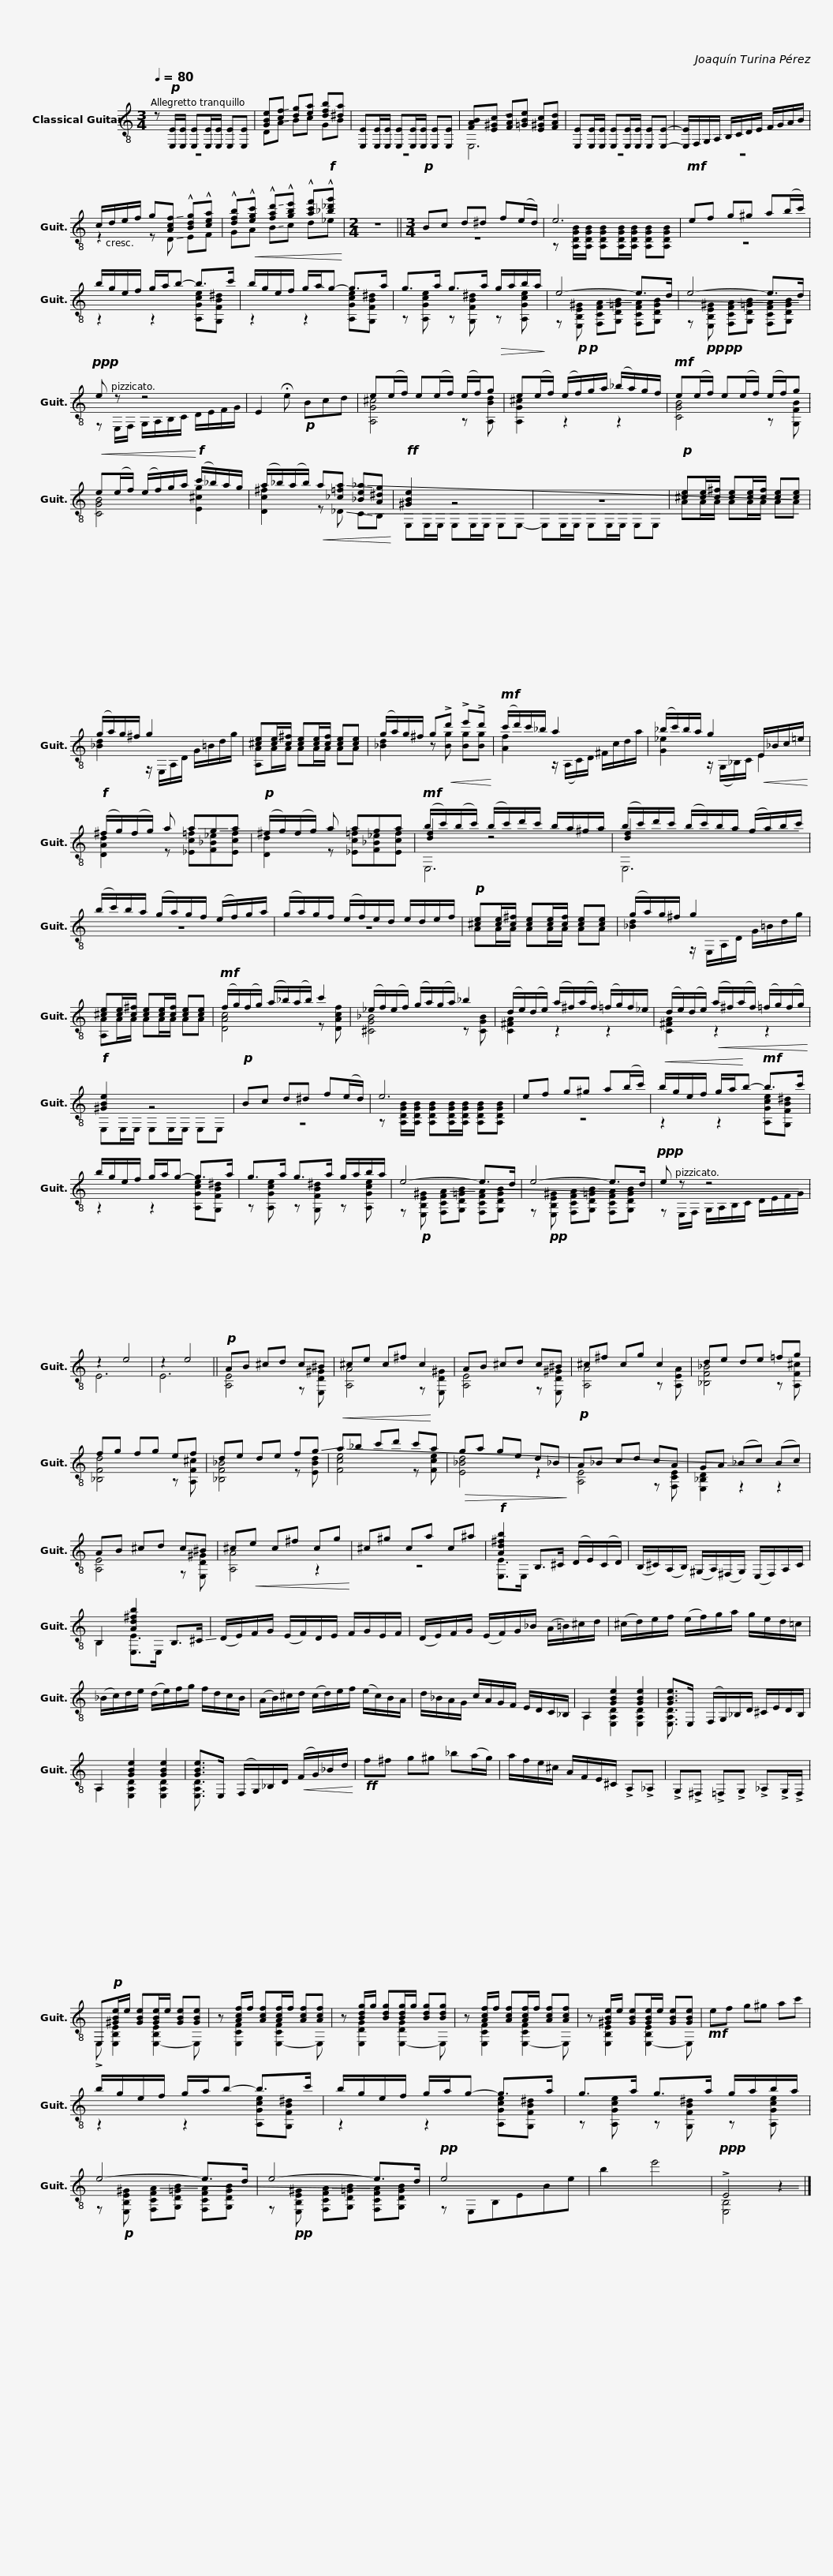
X:1
%%score ( 1 2 3 )
L:1/8
Q:1/4=80
M:3/4
I:linebreak $
K:C
V:1 treble-8
V:2 treble-8
V:3 treble-8
V:1
 z!p! [E,E]/[E,E]/ [E,E][E,E]/[E,E]/ [E,E][E,E] | [GBe]!-(![cf] !-)![dg][ea] [dfb][^da] | [E,E][E,E]/[E,E]/ [E,E][E,E]/[E,E]/ [E,E][E,E] |$ [FAB][E^Gc] !-(![FAd]!-)![=GBe] [E^Gc][FAd] | [E,E][E,E]/[E,E]/ [E,E][E,E]/[E,E]/ [E,E][E,E]- | %5
 [E,E]/F,/G,/A,/ B,/C/D/E/ F/G/A/B/ |$ c/d/e/f/ g!-(![Acf] !-)!!^![Bdg]!^![cea] | !^![dfb]!<(!!^![egc'] !-(!!^![fad']!-)!!^![gbe'] !^![ac'f']!f!!^![_b_d'g']!<)! |[M:2/4] z4 ||$[M:3/4]!p! Bc d^d f(e/d/) | %10
 e6 |!mf! ef g^g a(b/c'/) |$ b/g/e/f/ g/a/b- b>c' | b/g/e/f/ g/!-(!a/!-)!g- g>a | g>a g>a!>(! g/a/b/a/!>)! |$ %15
 e4- e>d | e4- e>d |!ppp! e z z4 |$ E2 !fermata!e!p! Bcd |$ e(e/f/) e(e/f/) (e/f/)g | %20
 e(e/f/) (e/f/)g/a/ (_b/a/)g/f/ |!mf! e(e/f/) e(e/f/) (e/f/)g |$!<(! e(e/f/) (e/f/)g/a/!<)!!f! (c'/_b/)a/g/ | (a/_b/)(a/b/)!<(! a!-(![_c=fa] !-(![_Be_a]!-)![A^dg]!<)! |!ff! [^GBe]2 z4 |$ %25
 z6 |!p! [^ce][ce]/[c^f]/ [ce][ce]/[cf]/ [ce][ce] | (g/a/)g/^f/ g2 x2 |$ [^ce][ce]/[c^f]/ [ce][ce]/[cf]/ [ce][ce] | (g/a/)g/^f/ g!<(!!>!d' !>!e'!>!d'!<)! | %30
!mf! (c'/d'/)c'/_b/ a2 x2 |$ (_b/c'/)b/a/ g2!<(! E/_B/c/=e/!<)! |!f! (^f/g/)(f/g/) a !-(!a!-(!g!-)!a |!p! (^f/g/)(f/g/) a aga |$!mf! (b/c'/)(b/c'/) (b/c'/)d'/c'/ b/a/^g/a/ | %35
 (b/c'/)d'/c'/ (b/c'/)b/a/ (g/a/)b/c'/ | (b/c'/)b/a/ (g/a/)g/f/ (e/f/)g/a/ |$ (g/a/)g/f/ (e/f/)e/d/ e/d/e/f/ |!p! [^ce][ce]/[c^f]/ [ce][ce]/[cf]/ [ce][ce] | (g/a/)g/^f/ g2 x2 |$ %40
 [^ce][ce]/[c^f]/ [ce][ce]/[cf]/ [ce][ce] |!mf! (f/g/)(f/g/) (a/_b/)(a/b/) c'2 | (_e/f/)(e/f/) (g/a/)(g/a/) _b2 |$ (d/e/)(d/e/) (a/^f/)(a/f/) (=f/g/)f/_e/ | (d/e/)(d/e/)!<(! (a/^f/)(a/f/) (=f/g/)(f/g/)!<)! | %45
!f! [^GBe]2 z4 |$!p! Bc d^d f(e/d/) | e6 | ef g^g a(b/c'/) |$!<(! b/g/e/f/ g/a/!<)!b-!mf! b>c' | %50
 b/g/e/f/ g/a/g- g>a | g>a g>a g/a/b/a/ |$ e4- e>d | e4- e>d |!ppp! e z z4 |$ %55
 z2 e4 | z2 e4 ||!p! AB ^cd c^B | ^ce c^f c2 | AB ^cd c^B |$ %60
 ^c^f cg c2 | de de =fg | fg fg ef |$ de de f!-(!g |!<(! !-(!a!-)!_b c'd' c'!<)!a | %65
!>(! ga ge d_B!>)! |$!p! A_B cd cA | G!-(!A (!-)!_Bc) (Bc) | AB ^cd c^B |$ ^c!<(!e c^f cg!<)! | %70
 ^c^g ca c^a |!f! [Ad^fb]2 B,>^C (D/E/)(C/D/) |$ (B,/^C/)(A,/B,/) (^G,/A,/)(^F,/G,/) (E,/F,/)A,/C/ | B,2 [Ad^fb]2 B,>!-(!^C | (!-)!D/E/)F/G/ (E/F/)D/E/ F/G/E/F/ |$ %75
 (D/E/)F/G/ (E/F/)G/_B/ (A/=B/)^c/d/ | (^c/d/)e/f/ (e/f/)g/a/ g/e/d/=c/ | (_B/c/)d/e/ (d/e/)f/g/ f/d/c/B/ |$ (A/B/)^c/d/ (c/d/)e/f/ (e/c/)B/A/ | d/_B/A/G/ c/A/G/F/ E/D/C/_B,/ | %80
 A,2 [GBe]2 [GBe]2 |$ [GBe]>E, (F,/G,/)_B,/D/ ^C/E/D/B,/ | A,2 [GBe]2 [GBe]2 | [GBe]>E, (F,/G,/)_B,/D/!<(! (F/G/)_B/d/!<)! |$!ff! f^f g^g _b(a/g/) | %85
 a/f/e/^c/ A/F/E/^C/ !>!A,!>!_A, | !>!G,!>!^F, !>!=F,!>!G, !>!_A,!>!G,/!>!F,/ |$ E,!p![^GBe]/e/ [GBe][GBe]/e/ [GBe][GBe] | z [Acf]/f/ [Acf][Acf]/f/ [Acf][Acf] | z [Bdg]/g/ [Bdg][Bdg]/g/ [Bdg][Bdg] |$ %90
 z [Acf]/f/ [Acf][Acf]/f/ [Acf][Acf] | z [^GBe]/e/ [GBe][GBe]/e/ [GBe][GBe] |!mf! ef g^g ac' |$ b/g/e/f/ g/a/b- b>c' | b/g/e/f/ g/a/g- g>a | %95
 g>a g>a g/a/b/a/ |$ e4- e>d | e4- e>d |!pp! e4 x2 | b2 e'4 | %100
!ppp! !>!E4 z2 |] %101
V:2
 z6 | D!-(!A !-)!Bc GB | z6 |$ E,6 | z6 | %5
 z6 |$ z2 z !-(!D !-)!EF | GA !-(!B!-)!c d_e |[M:2/4] x4 ||$[M:3/4] z6 | %10
 z [A,DGB]/[A,DGB]/ [A,DGB][A,DGB]/[A,DGB]/ [A,DGB][A,DGB] | z6 |$ z2 z2 [A,Gce][G,FB^d] | z2 z2 [A,Gce][G,FB^d] | z [A,Gce] z [G,FB^d] z [A,Gce] |$ %15
 z!p!!p! [E,B,E^G] !-(![F,CFA]!-(![G,D=GB] !-)![F,CFA][G,DGB] | z!pp!!pp! [E,B,E^G] !-(![F,CFA]!-(![G,D=GB] !-)![F,CFA][G,DGB] | z E,/F,/ G,/A,/B,/C/ D/E/F/G/ |$ x2 x2 x2 |$ [A,G^c]4 z [A,Bd] | %20
 [A,G^c]2 z2 z2 | [CGB]4 z [G,FB] |$ [CGB]4 [E^cg]2 | [Dc^f]2 z !-(!_D !-(!C!-)!B, | E,E,/E,/ E,E,/E,/ E,E,- |$ %25
 E,E,/E,/ E,E,/E,/ E,E, | AA/A/ AA/A/ AA | [_Bd]2 z/ E,/A,/D/ G/=B/d/g/ |$ [A,A]A/A/ AA/A/ AA | [_Bd]2 z [Bg] [Bg][Bg] | %30
 [Af]2 z/ (A,/C/)D/ ^F/c/d/a/ |$ [G_e]2 z/ (G,/_B,/)C/ E2 | [DAd]2 z [_Ec=f][F_B_e][Ecf] | [Dd]2 z [_Ec=f][F_B_e][Ecf] |$ [df]2 z4 | %35
 [df]2 x4 | z6 |$ z6 | AA/A/ AA/A/ AA | [_Bd]2 z/ E,/A,/D/ G/=B/d/g/ |$ %40
 [A,A]A/A/ AA/A/ AA | [DAc]4 z [DAcf] | [^CG_B]4 z [CGB] |$ [C^FA]2 z2 z2 | [C^FA]2 z2 z2 | %45
 E,E,/E,/ E,E,/E,/ E,E, |$ z6 | z [A,DGB]/[A,DGB]/ [A,DGB][A,DGB]/[A,DGB]/ [A,DGB][A,DGB] | z6 |$ z2 z2 [A,Gce][G,FB^d] | %50
 z2 z2 [A,Gce][G,FB^d] | z [A,Gce] z [G,FB^d] z [A,Gce] |$ z!p! [E,B,E^G] !-(![F,CFA]!-(![G,D=GB] !-)![F,CFA][G,DGB] | z!pp! [E,B,E^G] !-(![F,CFA]!-(![G,D=GB] !-)![F,CFA][G,DGB] | z E,/F,/ G,/A,/B,/C/ D/E/F/G/ |$ %55
 E6 | E6 || [A,E]4 z [E,D^G] | [A,A]4 z [E,D^G] | [A,E]4 z [E,D^G] |$ %60
 [A,A]4 z [A,EA] | [_B,F_B]4 z [A,F^c] | [_B,Fd]4 z [A,F^c] |$ [_B,F_B]4 z [EBd] | [Fce]4 z [Fce] | %65
 [E_Bd]4 z2 |$ [A,E]4 z [F,CE] | [E,_B,D]2 z2 z2 | [A,E]4 z [E,D^G] |$ [A,A]4 z2 | %70
 z6 | [E,E]>E, x4 |$ x6 | B,2 [E,E]>E, x2 | x6 |$ %75
 x6 | x6 | x6 |$ x6 | x6 | %80
 A,2 [E,A,D]2 [E,A,D]2 |$ [E,A,D]3/2 x9/2 | A,2 [E,A,D]2 [E,A,D]2 | [E,A,D]3/2 x9/2 |$ x6 | %85
 x6 | x6 |$ !>!E, [E,B,E]2 [E,-B,E]2 E, | z [E,CF]2 [E,-CF]2 E, | z [E,DG]2 [E,-DG]2 E, |$ %90
 z [E,CF]2 [E,-CF]2 E, | z [E,B,E]2 [E,-B,E]2 E, | x6 |$ z2 z2 [A,Gce][G,FB^d] | z2 z2 [A,Gce][G,FB^d] | %95
 z [A,Gce] z [G,FB^d] z [A,Gce] |$ z!p! [E,B,E^G] !-(![F,CFA]!-(![G,D=GB] !-)![F,CFA][G,DGB] | z!pp! [E,B,E^G] !-(![F,CFA]!-(![G,D=GB] !-)![F,CFA][G,DGB] | z E,B,EBe | x6 | %100
 [E,B,]4 z2 |] %101
V:3
 x6 | x6 | x6 |$ x6 | x6 | %5
 x6 |$ x6 | x6 |[M:2/4] x4 ||$[M:3/4] x6 | %10
 x6 | x6 |$ x6 | x6 | x6 |$ %15
 x6 | x6 | x6 |$ x6 |$ x6 | %20
 x6 | x6 |$ x6 | x6 | x6 |$ %25
 x6 | x6 | x6 |$ x6 | x6 | %30
 x6 |$ x6 | x6 | x6 |$ E,6 | %35
 E,6 | x6 |$ x6 | x6 | x6 |$ %40
 x6 | x6 | x6 |$ x6 | x6 | %45
 x6 |$ x6 | x6 | x6 |$ x6 | %50
 x6 | x6 |$ x6 | x6 | x6 |$ %55
 x6 | x2 x4 || x6 | x6 | x6 |$ %60
 x6 | x6 | x6 |$ x6 | x6 | %65
 x6 |$ x6 | x6 | x6 |$ x6 | %70
 x6 | x6 |$ x6 | x6 | x6 |$ %75
 x6 | x6 | x6 |$ x6 | x6 | %80
 x6 |$ x6 | x6 | x6 |$ x6 | %85
 x6 | x6 |$ x6 | x6 | x6 |$ %90
 x6 | x6 | x6 |$ x6 | x6 | %95
 x6 |$ x6 | x6 | x x xx xx | x x x x3 | %100
 x6 |] %101
